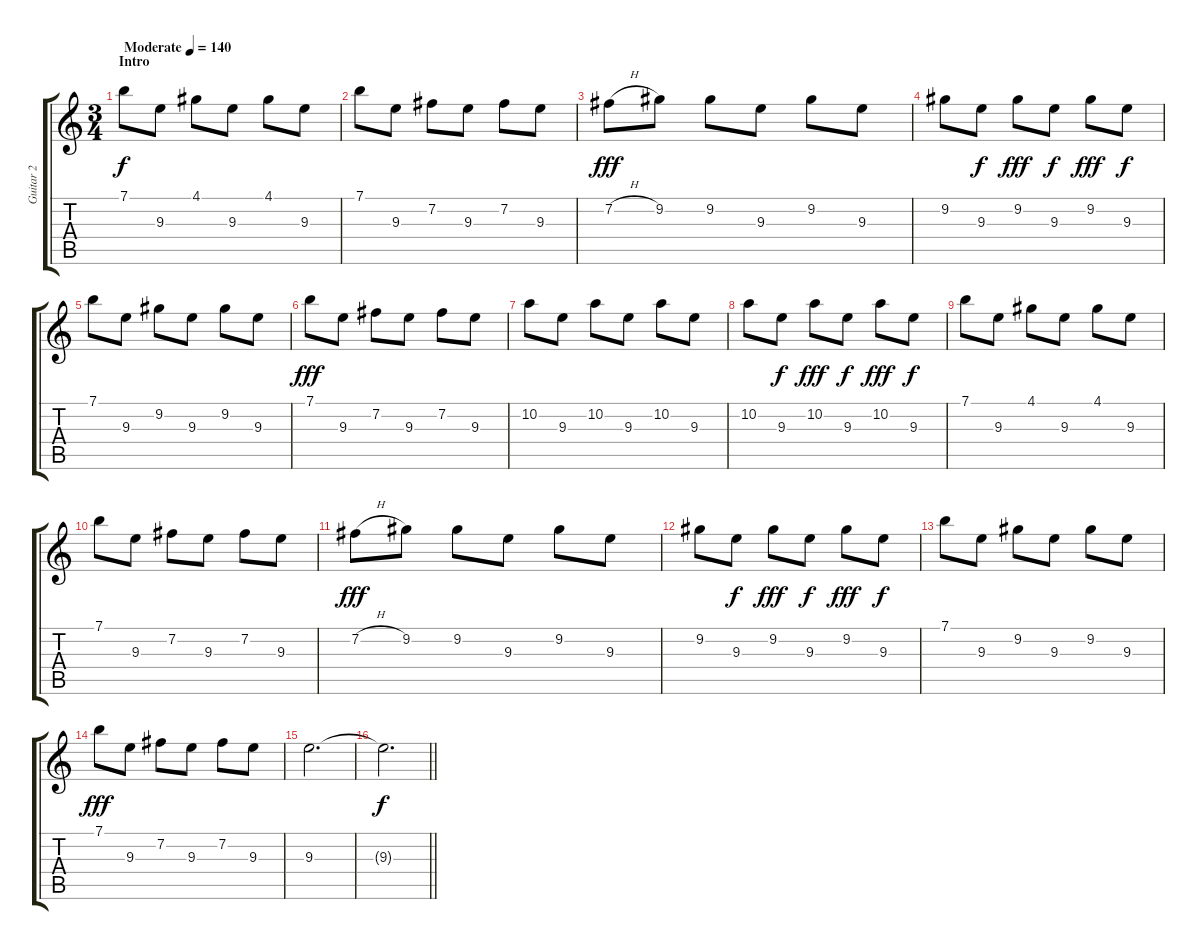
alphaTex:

\track ("Guitar 2" "Guitar 2") {instrument overdrivenguitar}
\staff {score tabs}
\tuning (E4 B3 G3 D3 A2 E2) {hide}
\ts (3 4)
\section ("" "Intro")
\tempo (140 "Moderate")
\clef g2
\ks c
7.1.8{dy f instrument overdrivenguitar} 9.3.8 4.1.8 9.3.8 4.1.8 9.3.8 |
7.1.8 9.3.8 7.2.8 9.3.8 7.2.8 9.3.8 |
7.2{h}.8{dy fff} 9.2.8 9.2.8 9.3.8 9.2.8 9.3.8 |
9.2.8 9.3.8{dy f} 9.2.8{dy fff} 9.3.8{dy f} 9.2.8{dy fff} 9.3.8{dy f} |
7.1.8 9.3.8 9.2.8 9.3.8 9.2.8 9.3.8 |
7.1.8{dy fff} 9.3.8 7.2.8 9.3.8 7.2.8 9.3.8 |
10.2.8 9.3.8 10.2.8 9.3.8 10.2.8 9.3.8 |
10.2.8 9.3.8{dy f} 10.2.8{dy fff} 9.3.8{dy f} 10.2.8{dy fff} 9.3.8{dy f} |
7.1.8 9.3.8 4.1.8 9.3.8 4.1.8 9.3.8 |
7.1.8 9.3.8 7.2.8 9.3.8 7.2.8 9.3.8 |
7.2{h}.8{dy fff} 9.2.8 9.2.8 9.3.8 9.2.8 9.3.8 |
9.2.8 9.3.8{dy f} 9.2.8{dy fff} 9.3.8{dy f} 9.2.8{dy fff} 9.3.8{dy f} |
7.1.8 9.3.8 9.2.8 9.3.8 9.2.8 9.3.8 |
7.1.8{dy fff} 9.3.8 7.2.8 9.3.8 7.2.8 9.3.8 |
9.3.2{d} |
\barLineRight lightlight
9.3{t}.2{d dy f}
